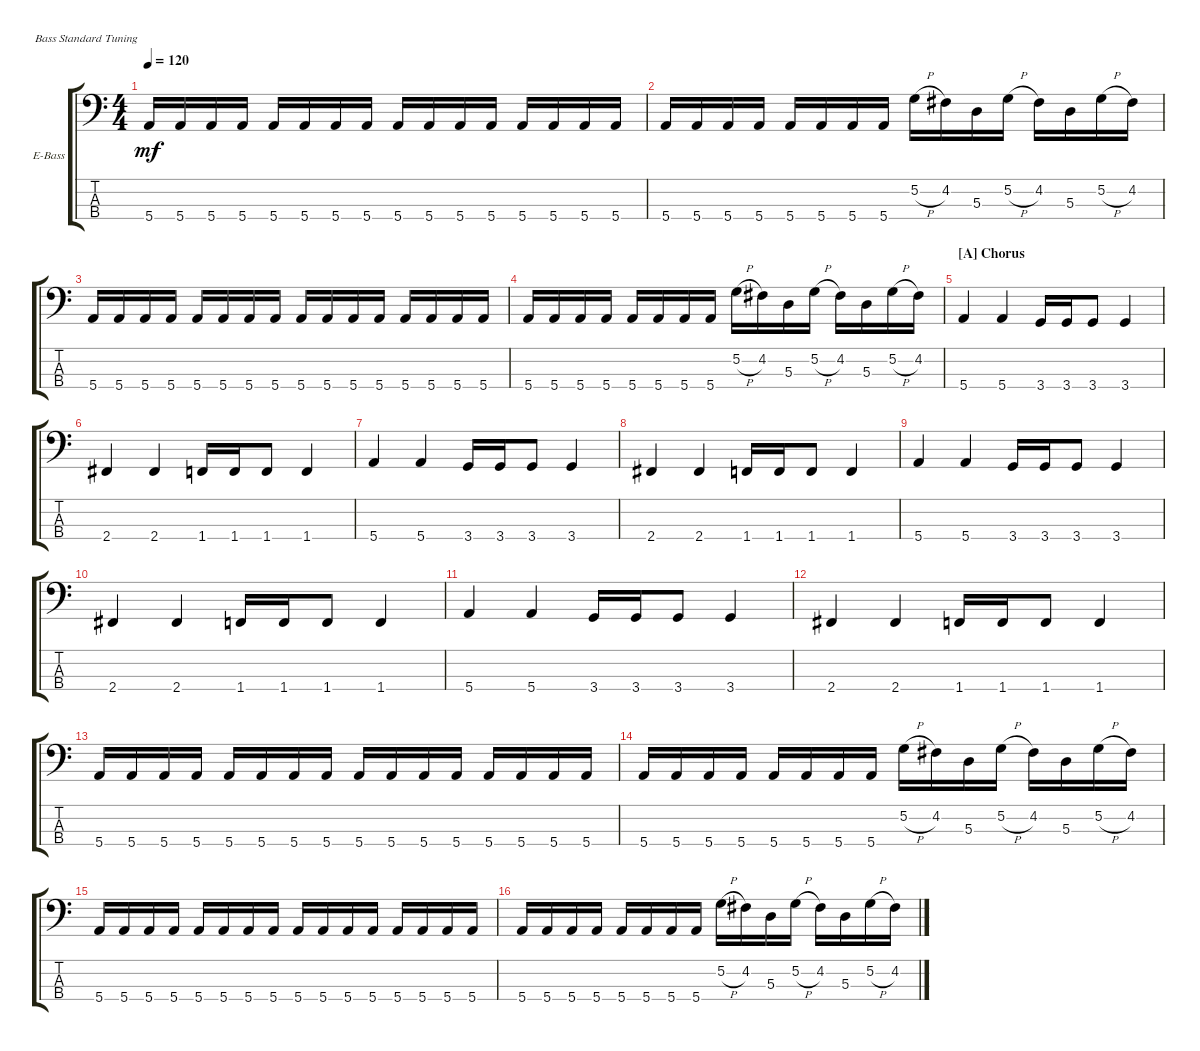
\defaultSystemsLayout 4
\bracketExtendMode groupsimilarinstruments
\firstSystemTrackNameOrientation horizontal
\otherSystemsTrackNameOrientation horizontal
\track ("Kelly Nickels" "E-Bass") {instrument electricbassfinger}
\staff {score tabs}
\tuning (G2 D2 A1 E1)
\ts (4 4)
\tempo 120
\clef f4
\scale
0.333333
\ks c
5.4.16{dy mf} 5.4.16 5.4.16 5.4.16 5.4.16 5.4.16 5.4.16 5.4.16 5.4.16 5.4.16 5.4.16 5.4.16 5.4.16 5.4.16 5.4.16 5.4.16 |
\scale
0.333333 5.4.16 5.4.16 5.4.16 5.4.16 5.4.16 5.4.16 5.4.16 5.4.16 5.2{h}.16 4.2.16 5.3.16 5.2{h}.16 4.2.16 5.3.16 5.2{h}.16 4.2.16 |
\scale
0.333333 5.4.16 5.4.16 5.4.16 5.4.16 5.4.16 5.4.16 5.4.16 5.4.16 5.4.16 5.4.16 5.4.16 5.4.16 5.4.16 5.4.16 5.4.16 5.4.16 |
\scale
0.333333 5.4.16 5.4.16 5.4.16 5.4.16 5.4.16 5.4.16 5.4.16 5.4.16 5.2{h}.16 4.2.16 5.3.16 5.2{h}.16 4.2.16 5.3.16 5.2{h}.16 4.2.16 |
\section ("A" "Chorus")
\scale
0.333333 5.4.4 5.4.4 3.4.16 3.4.16 3.4.8 3.4.4 |
\scale
0.333333 2.4.4 2.4.4 1.4.16 1.4.16 1.4.8 1.4.4 |
\scale
0.333333 5.4.4 5.4.4 3.4.16 3.4.16 3.4.8 3.4.4 |
\scale
0.333333 2.4.4 2.4.4 1.4.16 1.4.16 1.4.8 1.4.4 |
\scale
0.333333 5.4.4 5.4.4 3.4.16 3.4.16 3.4.8 3.4.4 |
\scale
0.333333 2.4.4 2.4.4 1.4.16 1.4.16 1.4.8 1.4.4 |
\scale
0.333333 5.4.4 5.4.4 3.4.16 3.4.16 3.4.8 3.4.4 |
\scale
0.333333 2.4.4 2.4.4 1.4.16 1.4.16 1.4.8 1.4.4 |
\scale
0.333333 5.4.16 5.4.16 5.4.16 5.4.16 5.4.16 5.4.16 5.4.16 5.4.16 5.4.16 5.4.16 5.4.16 5.4.16 5.4.16 5.4.16 5.4.16 5.4.16 |
\scale
0.333333 5.4.16 5.4.16 5.4.16 5.4.16 5.4.16 5.4.16 5.4.16 5.4.16 5.2{h}.16 4.2.16 5.3.16 5.2{h}.16 4.2.16 5.3.16 5.2{h}.16 4.2.16 |
\scale
0.333333 5.4.16 5.4.16 5.4.16 5.4.16 5.4.16 5.4.16 5.4.16 5.4.16 5.4.16 5.4.16 5.4.16 5.4.16 5.4.16 5.4.16 5.4.16 5.4.16 |
\scale
0.333333 5.4.16 5.4.16 5.4.16 5.4.16 5.4.16 5.4.16 5.4.16 5.4.16 5.2{h}.16 4.2.16 5.3.16 5.2{h}.16 4.2.16 5.3.16 5.2{h}.16 4.2.16
